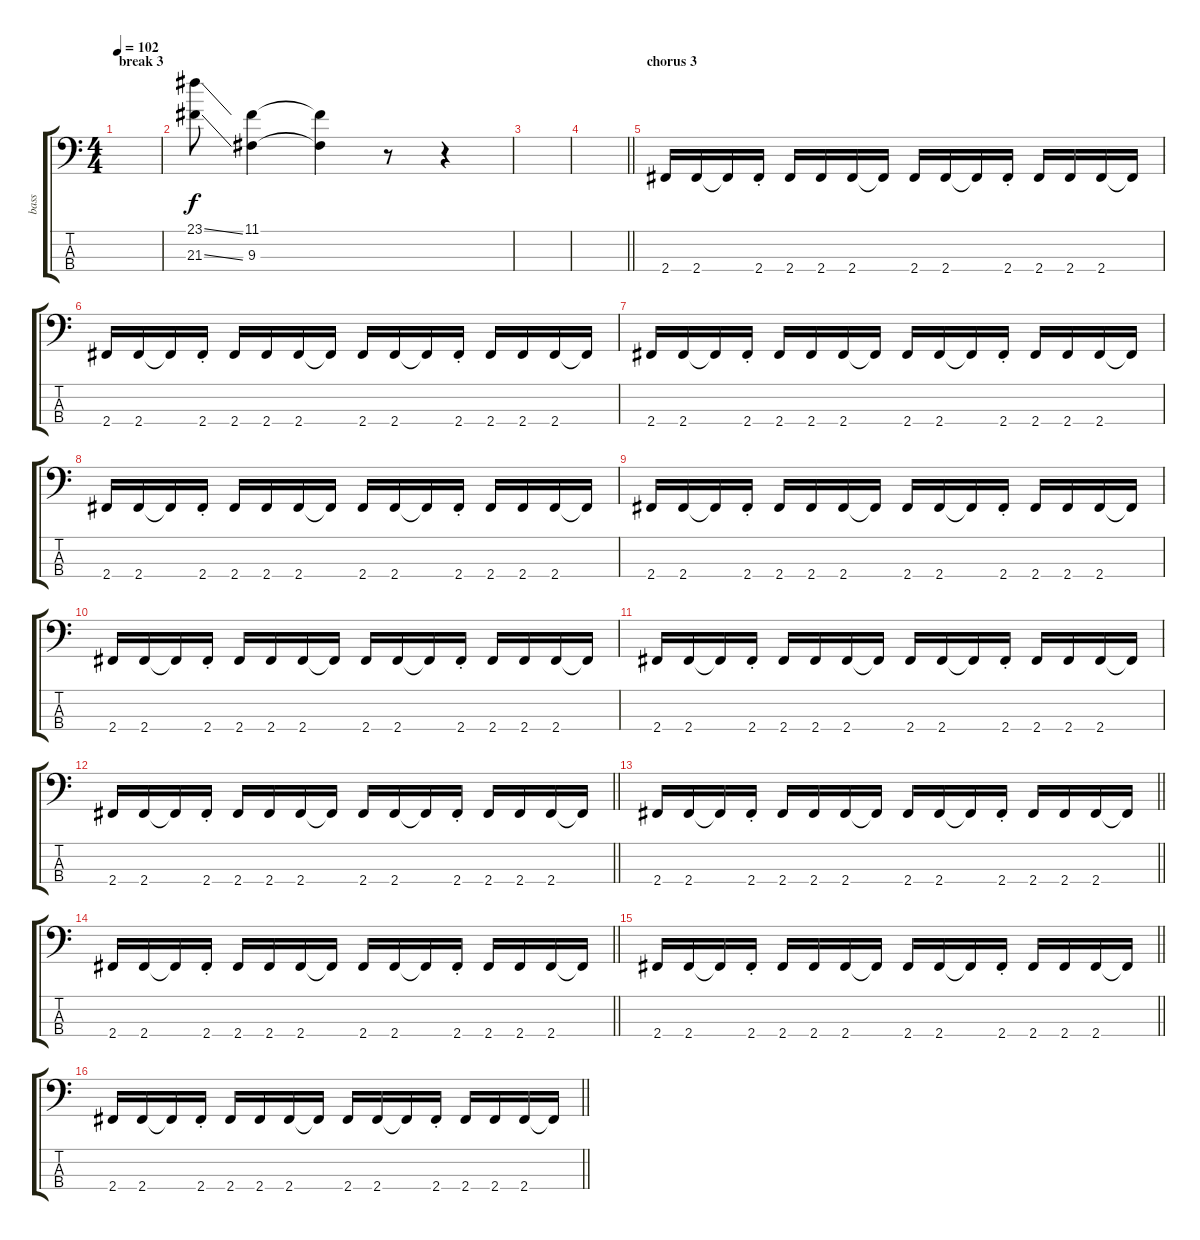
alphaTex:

\track ("bass" "bass") {instrument electricbassfinger}
\staff {score tabs}
\tuning (G2 D2 A1 E1) {hide}
\ts (4 4)
\section ("" "break 3")
\tempo 102
\clef f4
\ks c
|
(23.1{ss} 21.3{ss}).8 (11.1 9.3).4 (11.1{t} 9.3{t}).4 r.8 r.4 |
|
\barLineRight lightlight
|
\section ("" "chorus 3")
2.4.16 2.4.16 2.4{t}.16 2.4{st}.16 2.4.16 2.4.16 2.4.16 2.4{t}.16 2.4.16 2.4.16 2.4{t}.16 2.4{st}.16 2.4.16 2.4.16 2.4.16 2.4{t}.16 |
2.4.16 2.4.16 2.4{t}.16 2.4{st}.16 2.4.16 2.4.16 2.4.16 2.4{t}.16 2.4.16 2.4.16 2.4{t}.16 2.4{st}.16 2.4.16 2.4.16 2.4.16 2.4{t}.16 |
2.4.16 2.4.16 2.4{t}.16 2.4{st}.16 2.4.16 2.4.16 2.4.16 2.4{t}.16 2.4.16 2.4.16 2.4{t}.16 2.4{st}.16 2.4.16 2.4.16 2.4.16 2.4{t}.16 |
2.4.16 2.4.16 2.4{t}.16 2.4{st}.16 2.4.16 2.4.16 2.4.16 2.4{t}.16 2.4.16 2.4.16 2.4{t}.16 2.4{st}.16 2.4.16 2.4.16 2.4.16 2.4{t}.16 |
2.4.16 2.4.16 2.4{t}.16 2.4{st}.16 2.4.16 2.4.16 2.4.16 2.4{t}.16 2.4.16 2.4.16 2.4{t}.16 2.4{st}.16 2.4.16 2.4.16 2.4.16 2.4{t}.16 |
2.4.16 2.4.16 2.4{t}.16 2.4{st}.16 2.4.16 2.4.16 2.4.16 2.4{t}.16 2.4.16 2.4.16 2.4{t}.16 2.4{st}.16 2.4.16 2.4.16 2.4.16 2.4{t}.16 |
2.4.16 2.4.16 2.4{t}.16 2.4{st}.16 2.4.16 2.4.16 2.4.16 2.4{t}.16 2.4.16 2.4.16 2.4{t}.16 2.4{st}.16 2.4.16 2.4.16 2.4.16 2.4{t}.16 |
\barLineRight lightlight
2.4.16 2.4.16 2.4{t}.16 2.4{st}.16 2.4.16 2.4.16 2.4.16 2.4{t}.16 2.4.16 2.4.16 2.4{t}.16 2.4{st}.16 2.4.16 2.4.16 2.4.16 2.4{t}.16 |
\barLineRight lightlight
2.4.16 2.4.16 2.4{t}.16 2.4{st}.16 2.4.16 2.4.16 2.4.16 2.4{t}.16 2.4.16 2.4.16 2.4{t}.16 2.4{st}.16 2.4.16 2.4.16 2.4.16 2.4{t}.16 |
\barLineRight lightlight
2.4.16 2.4.16 2.4{t}.16 2.4{st}.16 2.4.16 2.4.16 2.4.16 2.4{t}.16 2.4.16 2.4.16 2.4{t}.16 2.4{st}.16 2.4.16 2.4.16 2.4.16 2.4{t}.16 |
\barLineRight lightlight
2.4.16 2.4.16 2.4{t}.16 2.4{st}.16 2.4.16 2.4.16 2.4.16 2.4{t}.16 2.4.16 2.4.16 2.4{t}.16 2.4{st}.16 2.4.16 2.4.16 2.4.16 2.4{t}.16 |
\barLineRight lightlight
2.4.16 2.4.16 2.4{t}.16 2.4{st}.16 2.4.16 2.4.16 2.4.16 2.4{t}.16 2.4.16 2.4.16 2.4{t}.16 2.4{st}.16 2.4.16 2.4.16 2.4.16 2.4{t}.16
